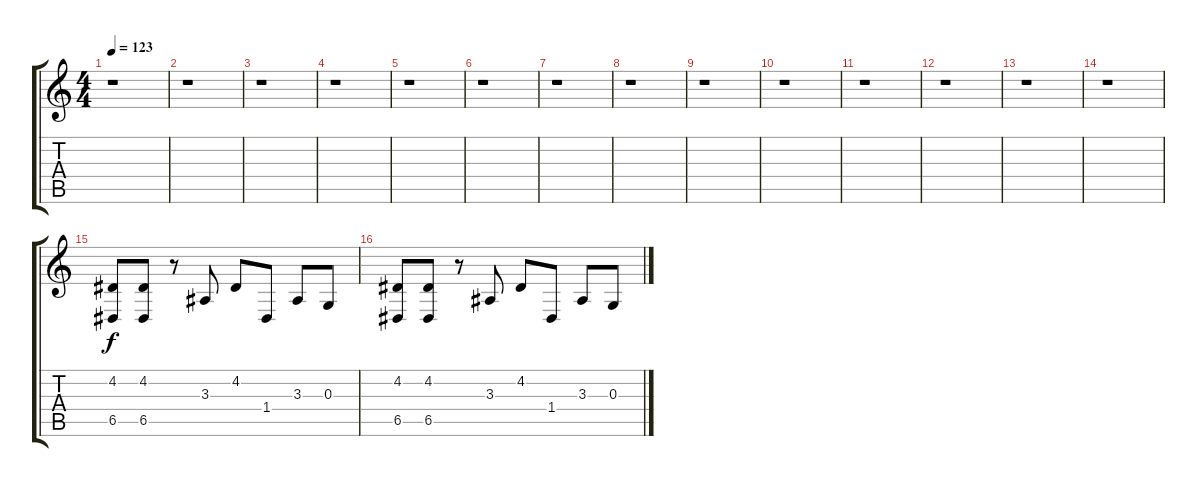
\track "" {instrument viola}
\staff {score tabs}
\tuning (E4 B3 G3 D3 A2 E2) {hide}
\ts (4 4)
\tempo 123
\clef g2
\ks c
r.1{dy f} |
r.1 |
r.1 |
r.1 |
r.1 |
r.1 |
r.1 |
r.1 |
r.1 |
r.1 |
r.1 |
r.1 |
r.1 |
r.1 |
(4.2 6.5).8{instrument timpani} (4.2 6.5).8 r.8 3.3.8 4.2.8 1.4.8 3.3.8 0.3.8 |
(4.2 6.5).8{instrument timpani} (4.2 6.5).8 r.8 3.3.8 4.2.8 1.4.8 3.3.8 0.3.8
